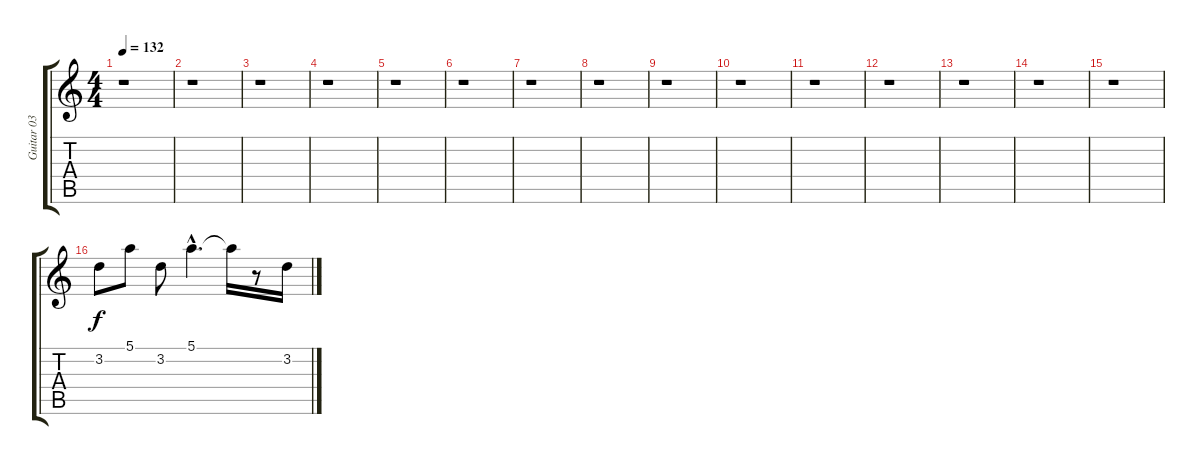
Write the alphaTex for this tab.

\track ("Guitar 03" "Guitar 03") {instrument distortionguitar}
\staff {score tabs}
\tuning (E4 B3 G3 D3 A2 E2) {hide}
\ts (4 4)
\tempo 132
\clef g2
\ks c
r.1{dy f} |
r.1 |
r.1 |
r.1 |
r.1 |
r.1 |
r.1 |
r.1 |
r.1 |
r.1 |
r.1 |
r.1 |
r.1 |
r.1 |
r.1 |
3.2.8 5.1.8 3.2.8 5.1{hac}.4{d} 5.1{t}.16 r.8 3.2.16
